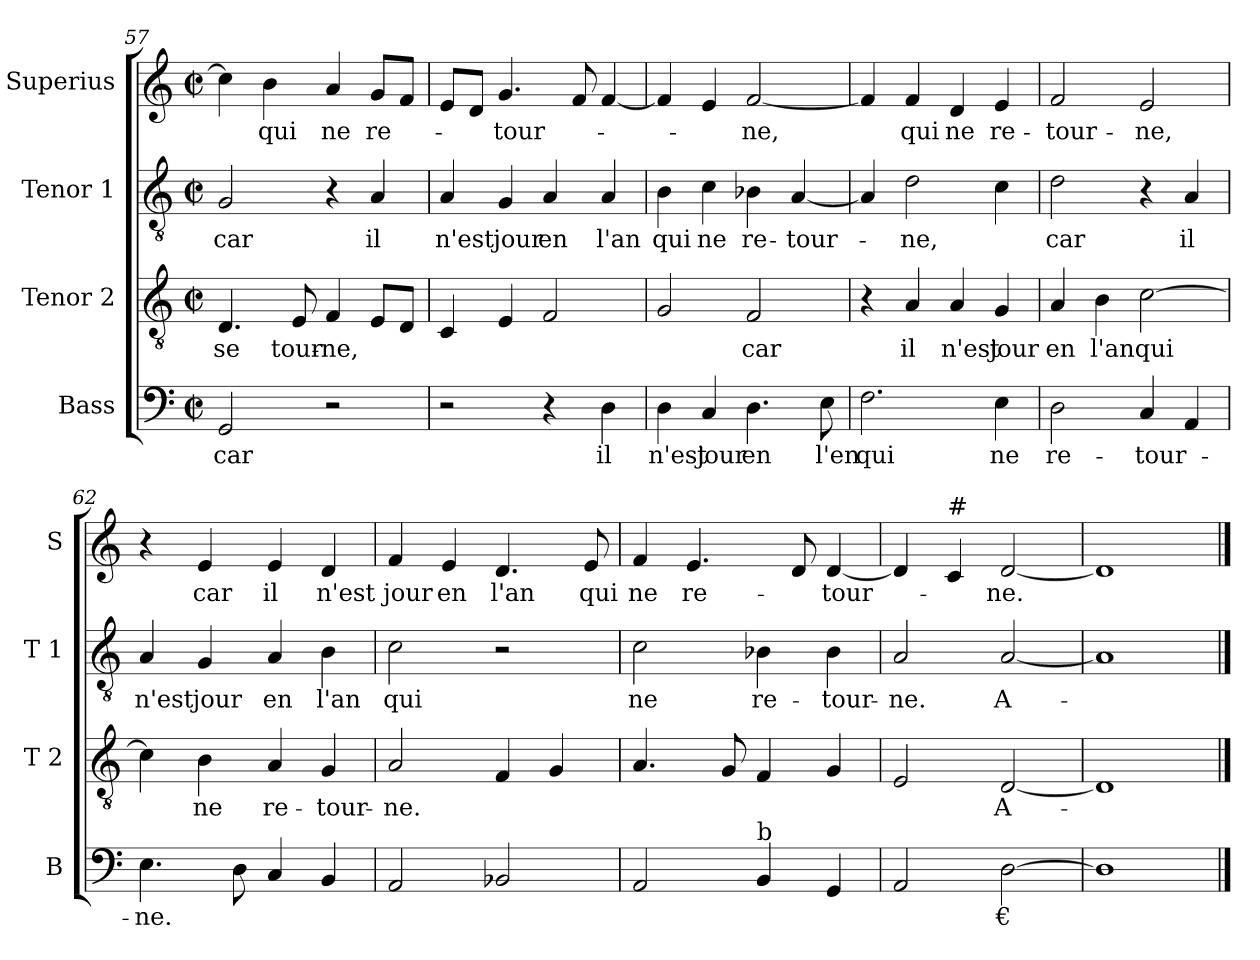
**kern	**text	**kern	**text	**kern	**text	**kern	**text
*part4	*part4	*part3	*part3	*part2	*part2	*part1	*part1
*staff4	*staff4	*staff3	*staff3	*staff2	*staff2	*staff1	*staff1
*I"Bass	*	*I"Tenor 2	*	*I"Tenor 1	*	*I"Superius	*
*I'B	*	*I'T 2	*	*I'T 1	*	*I'S	*
*clefF4	*	*clefGv2	*	*clefGv2	*	*clefG2	*
*k[]	*	*k[]	*	*k[]	*	*k[]	*
*C:	*	*C:	*	*C:	*	*C:	*
*M2/2	*	*M2/2	*	*M2/2	*	*M2/2	*
*met(c|)	*	*met(c|)	*	*met(c|)	*	*met(c|)	*
=57	=57	=57	=57	=57	=57	=57	=57
2GG/	car	4.D/	se	2G/	car	4cc\]	.
.	.	.	.	.	.	4b\	qui
.	.	8E/	tour-	.	.	.	.
2r	.	4F/	-ne,	4r	.	4a/	ne
.	.	8E/L	.	4A/	il	8g/L	re-
.	.	8D/J	.	.	.	8f/J	.
=58	=58	=58	=58	=58	=58	=58	=58
2r	.	4C/	.	4A/	n'est	8e/L	.
.	.	.	.	.	.	8d/J	.
.	.	4E/	.	4G/	jour	4.g/	-tour-
4r	.	2F/	.	4A/	en	.	.
.	.	.	.	.	.	8f/	.
4D\	il	.	.	4A/	l'an	[4f/	.
=59	=59	=59	=59	=59	=59	=59	=59
4D\	n'est	2G/	.	4B\	qui	4f/]	.
4C/	jour	.	.	4c\	ne	4e/	.
4.D\	en	2F/	car	4B-X\	re-	[2f/	-ne,
.	.	.	.	[4A/	-tour-	.	.
8E\	l'en	.	.	.	.	.	.
=60	=60	=60	=60	=60	=60	=60	=60
2.F\	qui	4r	.	4A/]	.	4f/]	.
.	.	4A/	il	2d\	-ne,	4f/	qui
.	.	4A/	n'est	.	.	4d/	ne
4E\	ne	4G/	jour	4c\	.	4e/	re-
!!LO:LB:g=z
=61	=61	=61	=61	=61	=61	=61	=61
2D\	re-	4A/	en	2d\	car	2f/	-tour-
.	.	4B\	l'an	.	.	.	.
4C/	-tour-	[2c\	qui	4r	.	2e/	-ne,
4AA/	.	.	.	4A/	il	.	.
=62	=62	=62	=62	=62	=62	=62	=62
4.E\	-ne.	4c\]	.	4A/	n'est	4r	.
.	.	4B\	ne	4G/	jour	4e/	car
8D\	.	.	.	.	.	.	.
4C/	.	4A/	re-	4A/	en	4e/	il
4BB/	.	4G/	-tour-	4B\	l'an	4d/	n'est
=63	=63	=63	=63	=63	=63	=63	=63
2AA/	.	2A/	-ne.	2c\	qui	4f/	jour
.	.	.	.	.	.	4e/	en
2BB-X/	.	4F/	.	2r	.	4.d/	l'an
.	.	4G/	.	.	.	.	.
.	.	.	.	.	.	8e/	qui
=64	=64	=64	=64	=64	=64	=64	=64
2AA/	.	4.A/	.	2c\	ne	4f/	ne
.	.	.	.	.	.	4.e/	re-
.	.	8G/	.	.	.	.	.
!LO:TX:a:t=b	!	!	!	!	!	!	!
4BB/	.	4F/	.	4B-X\	re-	.	.
.	.	.	.	.	.	8d/	.
4GG/	.	4G/	.	4B-\	-tour-	[4d/	-tour-
=65	=65	=65	=65	=65	=65	=65	=65
2AA/	.	2E/	.	2A/	-ne.	4d/]	.
!	!	!	!	!	!	!LO:TX:a:t=#	!
.	.	.	.	.	.	4c/	.
[2D\	€	[2D/	A-	[2A/	A-	[2d/	-ne.
=66	=66	=66	=66	=66	=66	=66	=66
1D]	.	1D]	.	1A]	.	1d]	.
==	==	==	==	==	==	==	==
*-	*-	*-	*-	*-	*-	*-	*-
